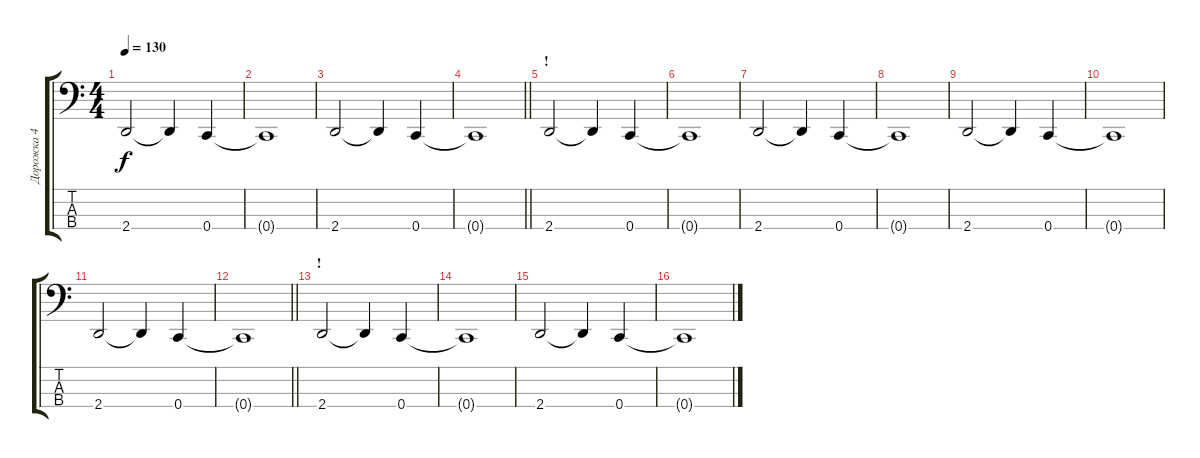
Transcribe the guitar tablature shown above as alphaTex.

\track ("Дорожка 4" "Дорожка 4") {instrument slapbass1}
\staff {score tabs}
\tuning (F2 C2 G1 C1) {hide}
\ts (4 4)
\tempo 130
\clef f4
\ks c
2.4.2{dy f} 2.4{t}.4 0.4.4 |
0.4{t}.1 |
2.4.2 2.4{t}.4 0.4.4 |
\barLineRight lightlight
0.4{t}.1 |
\section ("" "!")
2.4.2 2.4{t}.4 0.4.4 |
0.4{t}.1 |
2.4.2 2.4{t}.4 0.4.4 |
0.4{t}.1 |
2.4.2 2.4{t}.4 0.4.4 |
0.4{t}.1 |
2.4.2 2.4{t}.4 0.4.4 |
\barLineRight lightlight
0.4{t}.1 |
\section ("" "!")
2.4.2 2.4{t}.4 0.4.4 |
0.4{t}.1 |
2.4.2 2.4{t}.4 0.4.4 |
0.4{t}.1
